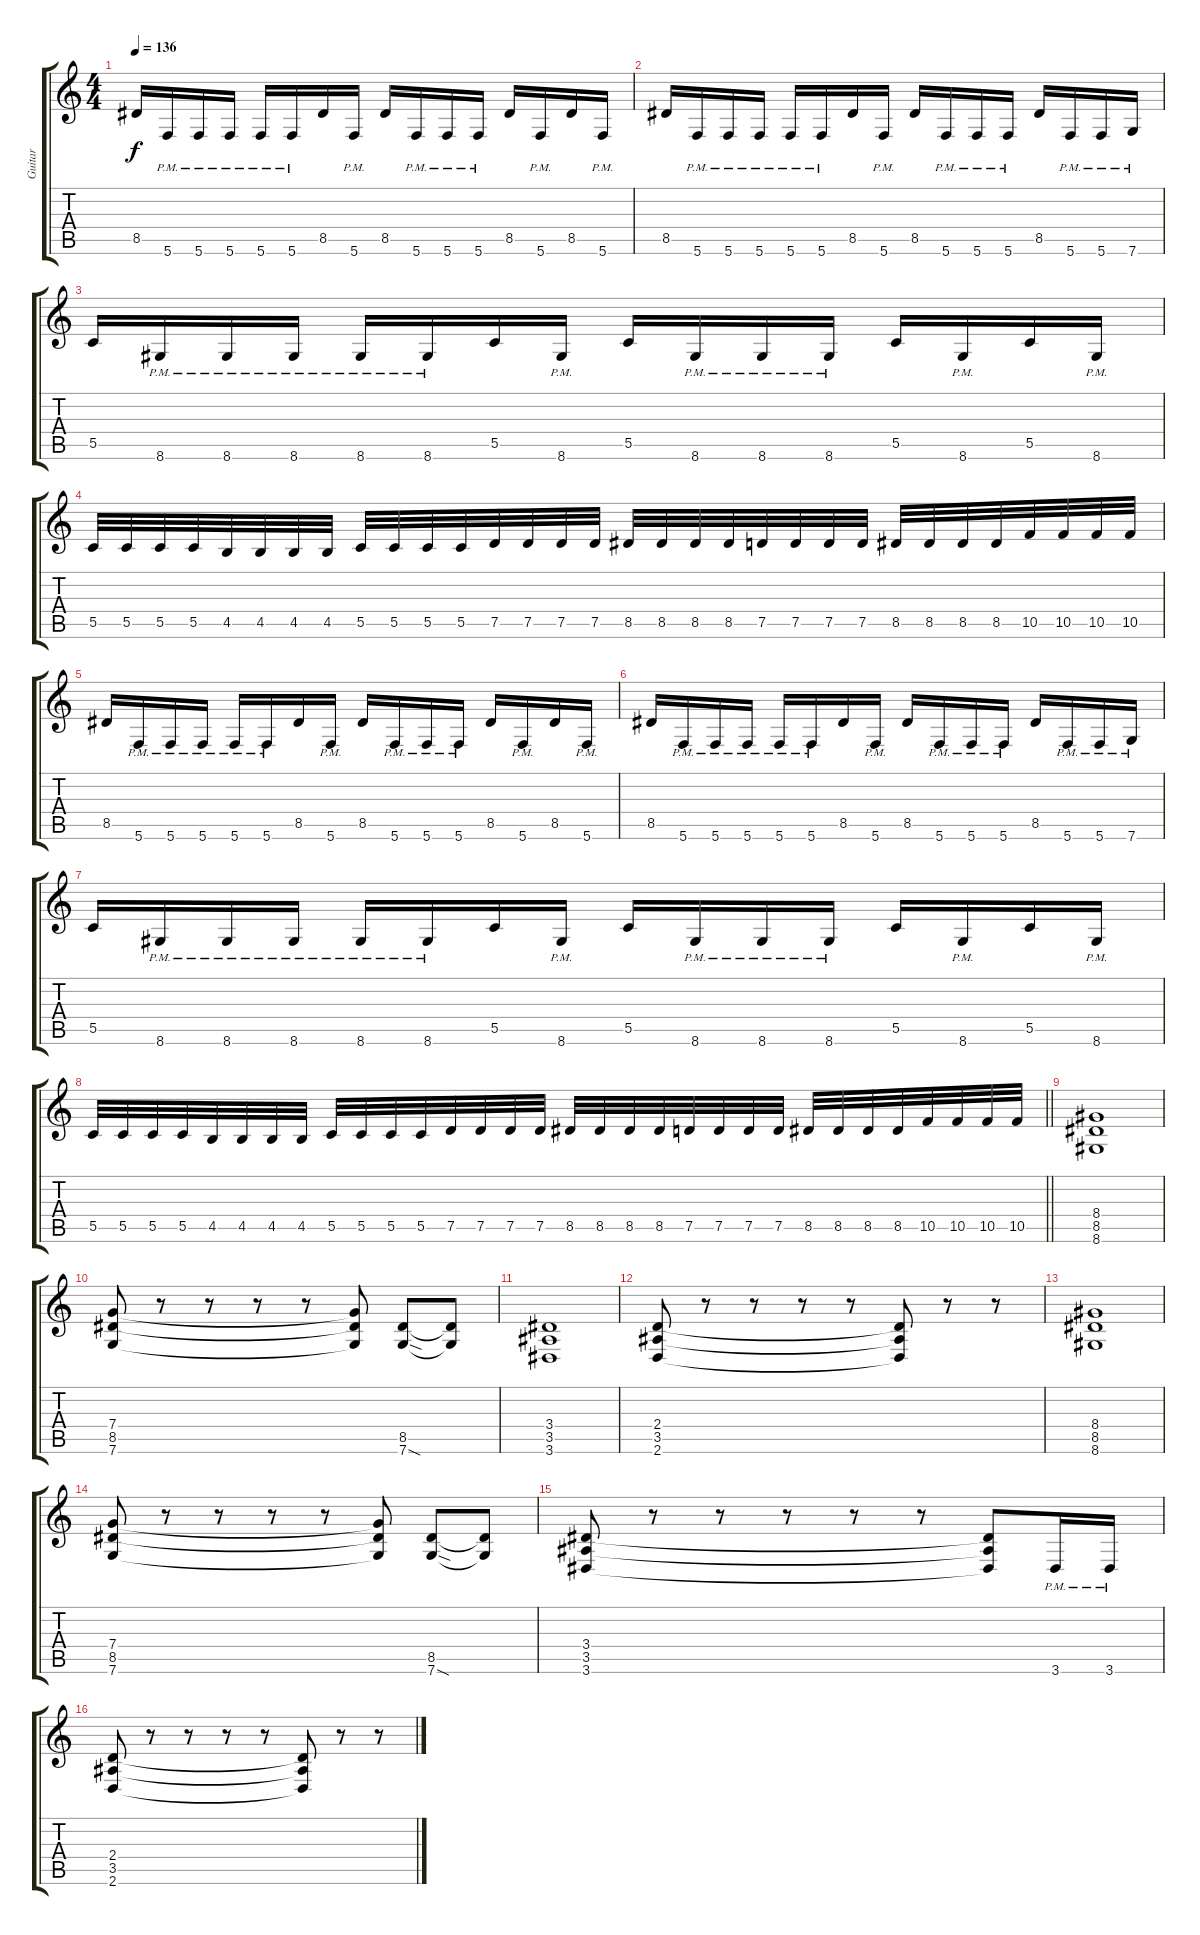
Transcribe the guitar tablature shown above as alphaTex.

\track ("Guitar" "Guitar") {instrument distortionguitar}
\staff {score tabs}
\tuning (D4 A3 F3 C3 G2 C2) {hide}
\ts (4 4)
\section ("" "")
\tempo 136
\clef g2
\ks c
8.5.16{dy f} 5.6{pm}.16 5.6{pm}.16 5.6{pm}.16 5.6{pm}.16 5.6{pm}.16 8.5.16 5.6{pm}.16 8.5.16 5.6{pm}.16 5.6{pm}.16 5.6{pm}.16 8.5.16 5.6{pm}.16 8.5.16 5.6{pm}.16 |
8.5.16 5.6{pm}.16 5.6{pm}.16 5.6{pm}.16 5.6{pm}.16 5.6{pm}.16 8.5.16 5.6{pm}.16 8.5.16 5.6{pm}.16 5.6{pm}.16 5.6{pm}.16 8.5.16 5.6{pm}.16 5.6{pm}.16 7.6{pm}.16 |
5.5.16 8.6{pm}.16 8.6{pm}.16 8.6{pm}.16 8.6{pm}.16 8.6{pm}.16 5.5.16 8.6{pm}.16 5.5.16 8.6{pm}.16 8.6{pm}.16 8.6{pm}.16 5.5.16 8.6{pm}.16 5.5.16 8.6{pm}.16 |
5.5.32 5.5.32 5.5.32 5.5.32 4.5.32 4.5.32 4.5.32 4.5.32 5.5.32 5.5.32 5.5.32 5.5.32 7.5.32 7.5.32 7.5.32 7.5.32 8.5.32 8.5.32 8.5.32 8.5.32 7.5.32 7.5.32 7.5.32 7.5.32 8.5.32 8.5.32 8.5.32 8.5.32 10.5.32 10.5.32 10.5.32 10.5.32 |
8.5.16 5.6{pm}.16 5.6{pm}.16 5.6{pm}.16 5.6{pm}.16 5.6{pm}.16 8.5.16 5.6{pm}.16 8.5.16 5.6{pm}.16 5.6{pm}.16 5.6{pm}.16 8.5.16 5.6{pm}.16 8.5.16 5.6{pm}.16 |
8.5.16 5.6{pm}.16 5.6{pm}.16 5.6{pm}.16 5.6{pm}.16 5.6{pm}.16 8.5.16 5.6{pm}.16 8.5.16 5.6{pm}.16 5.6{pm}.16 5.6{pm}.16 8.5.16 5.6{pm}.16 5.6{pm}.16 7.6{pm}.16 |
5.5.16 8.6{pm}.16 8.6{pm}.16 8.6{pm}.16 8.6{pm}.16 8.6{pm}.16 5.5.16 8.6{pm}.16 5.5.16 8.6{pm}.16 8.6{pm}.16 8.6{pm}.16 5.5.16 8.6{pm}.16 5.5.16 8.6{pm}.16 |
\barLineRight lightlight
5.5.32 5.5.32 5.5.32 5.5.32 4.5.32 4.5.32 4.5.32 4.5.32 5.5.32 5.5.32 5.5.32 5.5.32 7.5.32 7.5.32 7.5.32 7.5.32 8.5.32 8.5.32 8.5.32 8.5.32 7.5.32 7.5.32 7.5.32 7.5.32 8.5.32 8.5.32 8.5.32 8.5.32 10.5.32 10.5.32 10.5.32 10.5.32 |
\section ("" "")
(8.4 8.5 8.6).1 |
(7.4 8.5 7.6).8 r.8 r.8 r.8 r.8 (7.4{t} 8.5{t} 7.6{t}).8 (8.5 7.6{sod}).8 (8.5{t} 7.6{t}).8 |
(3.4 3.5 3.6).1 |
(2.4 3.5 2.6).8 r.8 r.8 r.8 r.8 (2.4{t} 3.5{t} 2.6{t}).8 r.8 r.8 |
(8.4 8.5 8.6).1 |
(7.4 8.5 7.6).8 r.8 r.8 r.8 r.8 (7.4{t} 8.5{t} 7.6{t}).8 (8.5 7.6{sod}).8 (8.5{t} 7.6{t}).8 |
(3.4 3.5 3.6).8 r.8 r.8 r.8 r.8 r.8 (3.4{t} 3.5{t} 3.6{t}).8 3.6{pm}.16 3.6{pm}.16 |
(2.4 3.5 2.6).8 r.8 r.8 r.8 r.8 (2.4{t} 3.5{t} 2.6{t}).8 r.8 r.8
